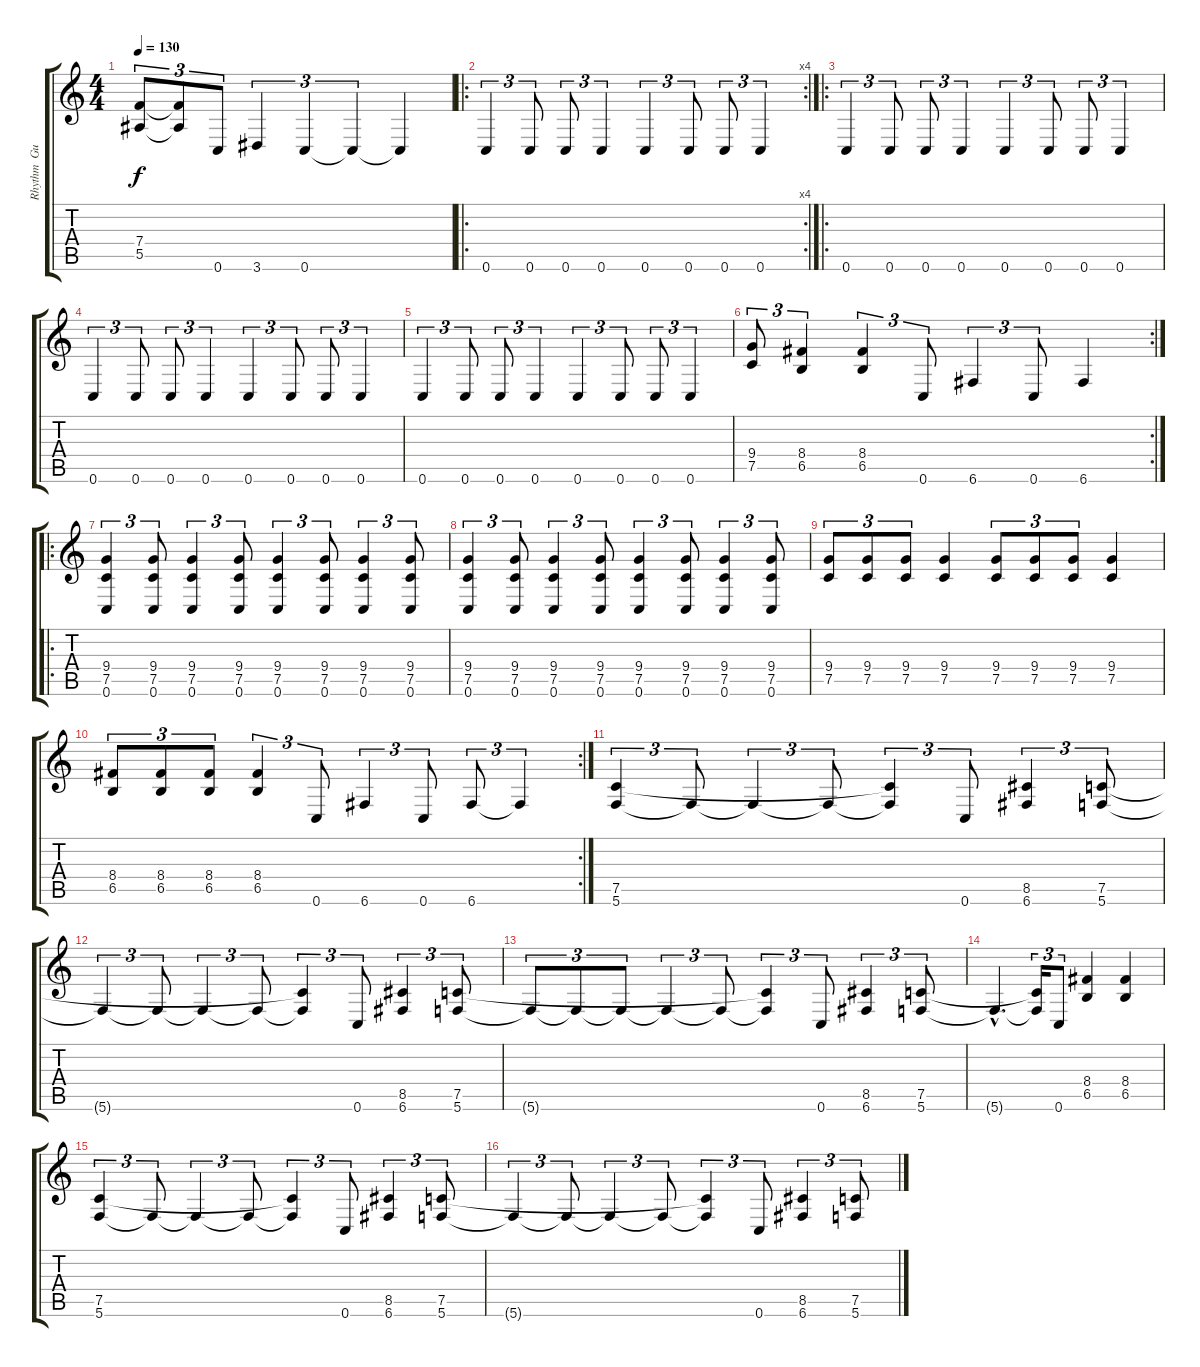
\track ("Rhythm  Guitar" "Rhythm  Gu") {instrument distortionguitar}
\staff {score tabs}
\tuning (C4 G3 Eb3 Bb2 F2 C2) {hide}
\ts (4 4)
\tempo 130
\clef g2
\ks c
(7.4{t} 5.5{t}).8{tu (3 2) dy f} (7.4{t} 5.5{t}).8{tu (3 2)} 0.6.8{tu (3 2)} 3.6.4{tu (3 2)} 0.6.4{tu (3 2)} 0.6{t}.4{tu (3 2)} 0.6{t}.4 |
\ro
\rc 4
0.6.4{tu (3 2)} 0.6.8{tu (3 2)} 0.6.8{tu (3 2)} 0.6.4{tu (3 2)} 0.6.4{tu (3 2)} 0.6.8{tu (3 2)} 0.6.8{tu (3 2)} 0.6.4{tu (3 2)} |
\ro
0.6.4{tu (3 2)} 0.6.8{tu (3 2)} 0.6.8{tu (3 2)} 0.6.4{tu (3 2)} 0.6.4{tu (3 2)} 0.6.8{tu (3 2)} 0.6.8{tu (3 2)} 0.6.4{tu (3 2)} |
0.6.4{tu (3 2)} 0.6.8{tu (3 2)} 0.6.8{tu (3 2)} 0.6.4{tu (3 2)} 0.6.4{tu (3 2)} 0.6.8{tu (3 2)} 0.6.8{tu (3 2)} 0.6.4{tu (3 2)} |
0.6.4{tu (3 2)} 0.6.8{tu (3 2)} 0.6.8{tu (3 2)} 0.6.4{tu (3 2)} 0.6.4{tu (3 2)} 0.6.8{tu (3 2)} 0.6.8{tu (3 2)} 0.6.4{tu (3 2)} |
\rc 2
(9.4 7.5).8{tu (3 2)} (8.4 6.5).4{tu (3 2)} (8.4 6.5).4{tu (3 2)} 0.6.8{tu (3 2)} 6.6.4{tu (3 2)} 0.6.8{tu (3 2)} 6.6.4 |
\ro
(9.4 7.5 0.6).4{tu (3 2)} (9.4 7.5 0.6).8{tu (3 2)} (9.4 7.5 0.6).4{tu (3 2)} (9.4 7.5 0.6).8{tu (3 2)} (9.4 7.5 0.6).4{tu (3 2)} (9.4 7.5 0.6).8{tu (3 2)} (9.4 7.5 0.6).4{tu (3 2)} (9.4 7.5 0.6).8{tu (3 2)} |
(9.4 7.5 0.6).4{tu (3 2)} (9.4 7.5 0.6).8{tu (3 2)} (9.4 7.5 0.6).4{tu (3 2)} (9.4 7.5 0.6).8{tu (3 2)} (9.4 7.5 0.6).4{tu (3 2)} (9.4 7.5 0.6).8{tu (3 2)} (9.4 7.5 0.6).4{tu (3 2)} (9.4 7.5 0.6).8{tu (3 2)} |
(9.4 7.5).8{tu (3 2)} (9.4 7.5).8{tu (3 2)} (9.4 7.5).8{tu (3 2)} (9.4 7.5).4 (9.4 7.5).8{tu (3 2)} (9.4 7.5).8{tu (3 2)} (9.4 7.5).8{tu (3 2)} (9.4 7.5).4 |
\rc 2
(8.4 6.5).8{tu (3 2)} (8.4 6.5).8{tu (3 2)} (8.4 6.5).8{tu (3 2)} (8.4 6.5).4{tu (3 2)} 0.6.8{tu (3 2)} 6.6.4{tu (3 2)} 0.6.8{tu (3 2)} 6.6.8{tu (3 2)} 6.6{t}.4{tu (3 2)} |
(7.5 5.6).4{tu (3 2)} 5.6{t}.8{tu (3 2)} 5.6{t}.4{tu (3 2)} 5.6{t}.8{tu (3 2)} (7.5{t} 5.6{t}).4{tu (3 2)} 0.6.8{tu (3 2)} (8.5 6.6).4{tu (3 2)} (7.5 5.6).8{tu (3 2)} |
5.6{t}.4{tu (3 2)} 5.6{t}.8{tu (3 2)} 5.6{t}.4{tu (3 2)} 5.6{t}.8{tu (3 2)} (7.5{t} 5.6{t}).4{tu (3 2)} 0.6.8{tu (3 2)} (8.5 6.6).4{tu (3 2)} (7.5 5.6).8{tu (3 2)} |
5.6{t}.8{tu (3 2)} 5.6{t}.8{tu (3 2)} 5.6{t}.8{tu (3 2)} 5.6{t}.4{tu (3 2)} 5.6{t}.8{tu (3 2)} (7.5{t} 5.6{t}).4{tu (3 2)} 0.6.8{tu (3 2)} (8.5 6.6).4{tu (3 2)} (7.5 5.6).8{tu (3 2)} |
5.6{hac t}.4{d} (7.5{t} 5.6{t}).16{tu (3 2)} 0.6.8{tu (3 2)} (8.4 6.5).4 (8.4 6.5).4 |
(7.5 5.6).4{tu (3 2)} 5.6{t}.8{tu (3 2)} 5.6{t}.4{tu (3 2)} 5.6{t}.8{tu (3 2)} (7.5{t} 5.6{t}).4{tu (3 2)} 0.6.8{tu (3 2)} (8.5 6.6).4{tu (3 2)} (7.5 5.6).8{tu (3 2)} |
5.6{t}.4{tu (3 2)} 5.6{t}.8{tu (3 2)} 5.6{t}.4{tu (3 2)} 5.6{t}.8{tu (3 2)} (7.5{t} 5.6{t}).4{tu (3 2)} 0.6.8{tu (3 2)} (8.5 6.6).4{tu (3 2)} (7.5 5.6).8{tu (3 2)}
